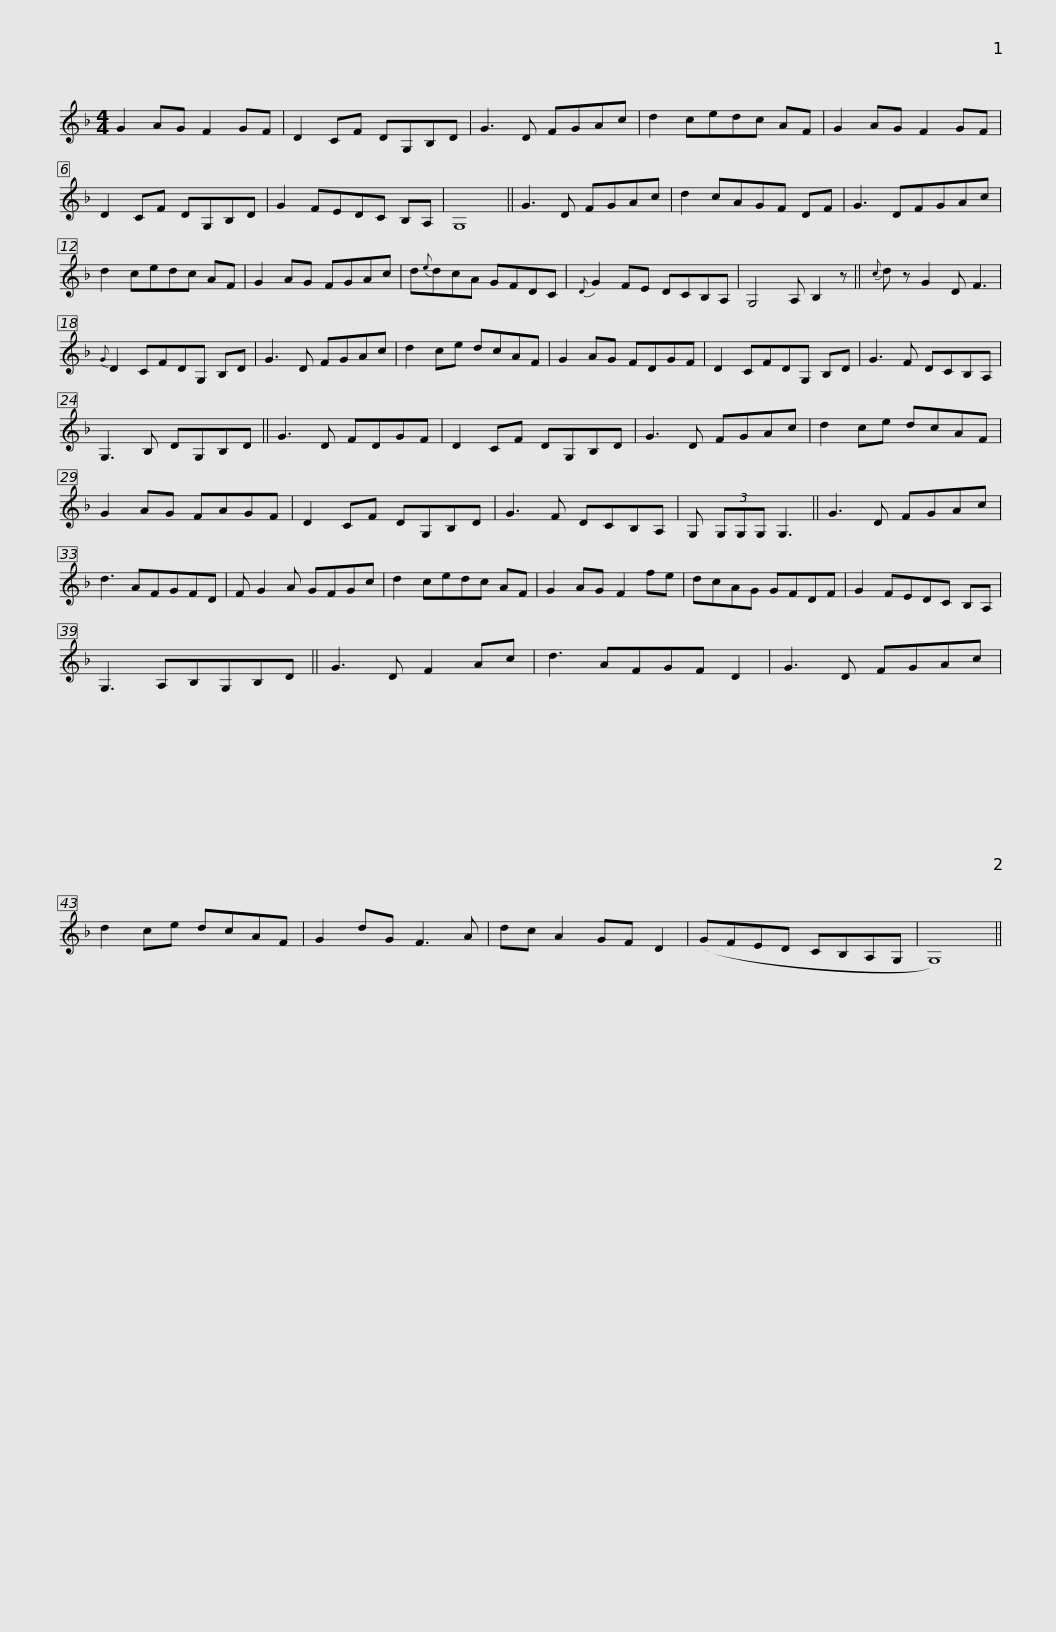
X:1
L:1/8
M:4/4
I:linebreak $
K:F
V:1 treble
V:1
 G2 AG F2 GF | D2 CF DG,B,D | G3 D FGAc | d2 cedc AF | G2 AG F2 GF | %5
 D2 CF DG,B,D |$ G2 FEDC B,A, | G,8 || G3 D FGAc | d2 cAGF DF | %10
 G3 DFGAc | d2 cedc AF | G2 AG FGAc |$ d{e}dcA GFDC |{D} G2 FE DCB,A, | %15
 G,4 A, B,2 z ||{c} d z G2 D F3 |{G} D2 CFDG, B,D |$ G3 D FGAc | d2 ce dcAF | %20
 G2 AG FDGF | D2 CFDG, B,D | G3 F DCB,A, | G,3 B, DG,B,D ||$ G3 D FDGF | %25
 D2 CF DG,B,D | G3 D FGAc | d2 ce dcAF | G2 AG FAGF | D2 CF DG,B,D |$ %30
 G3 F DCB,A, | G, (3G,G,G, G,3 || G3 D FGAc | d3 AFGFD | F G2 A GFGc | %35
 d2 cedc AF |$ G2 AG F2 fe | dcAG GFDF | G2 FEDC B,A, | G,3 A,B,G,B,D || %40
 G3 D F2 Ac | d3 AFGF D2 |$ G3 D FGAc | d2 ce dcAF | G2 dG F3 A | %45
 dc A2 GF D2 | (GFED CB,A,G, | G,8) || %48
